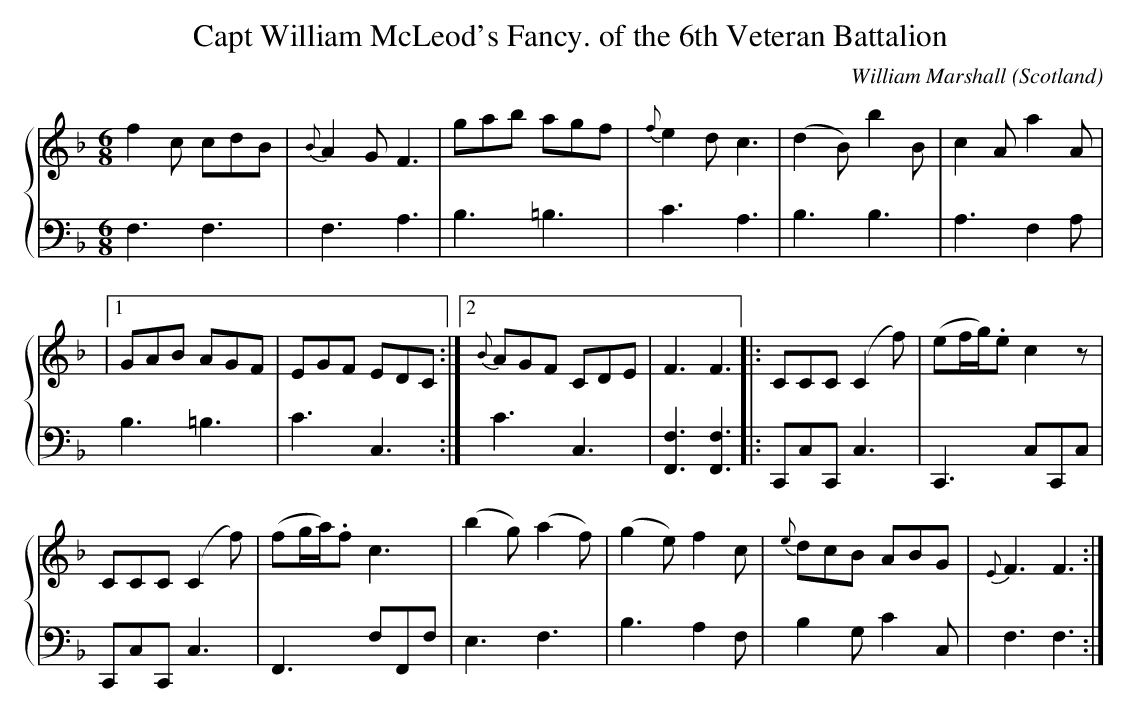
X:1
T:Capt William McLeod's Fancy. of the 6th Veteran Battalion
C:William Marshall
L:1/8
M:6/8
O:Scotland
K:F major
%%staves {1 2}
V:1
f2 c cdB | {B}A2 G F3 | gab agf | {f}e2 d c3 | \
(d2 B) b2 B | c2 A a2 A |
|1 GAB AGF | EGF EDC :|2 {B}AGF CDE | F3 F3 |: \
CCC (C2 f) | (ef/g/).e c2 z |
CCC (C2 f) | (fg/a/).f c3 | \
(b2 g) (a2 f) | (g2 e) f2 c | {e}dcB ABG | {E}F3 F3 :|
V:2 clef=bass octave=-2
f3 f3 | f3 a3 | b3 =b3 | c'3 a3 | b3 b3 | a3 f2a | b3 =b3 | c'3 c3 :| c'3 c3 | [Ff]3 [Ff]3 |: \
CcCc3 | C3cCc | CcCc3 | F3fFf | e3 f3 | b3a2f | b2g c'2c | f3f3:|
